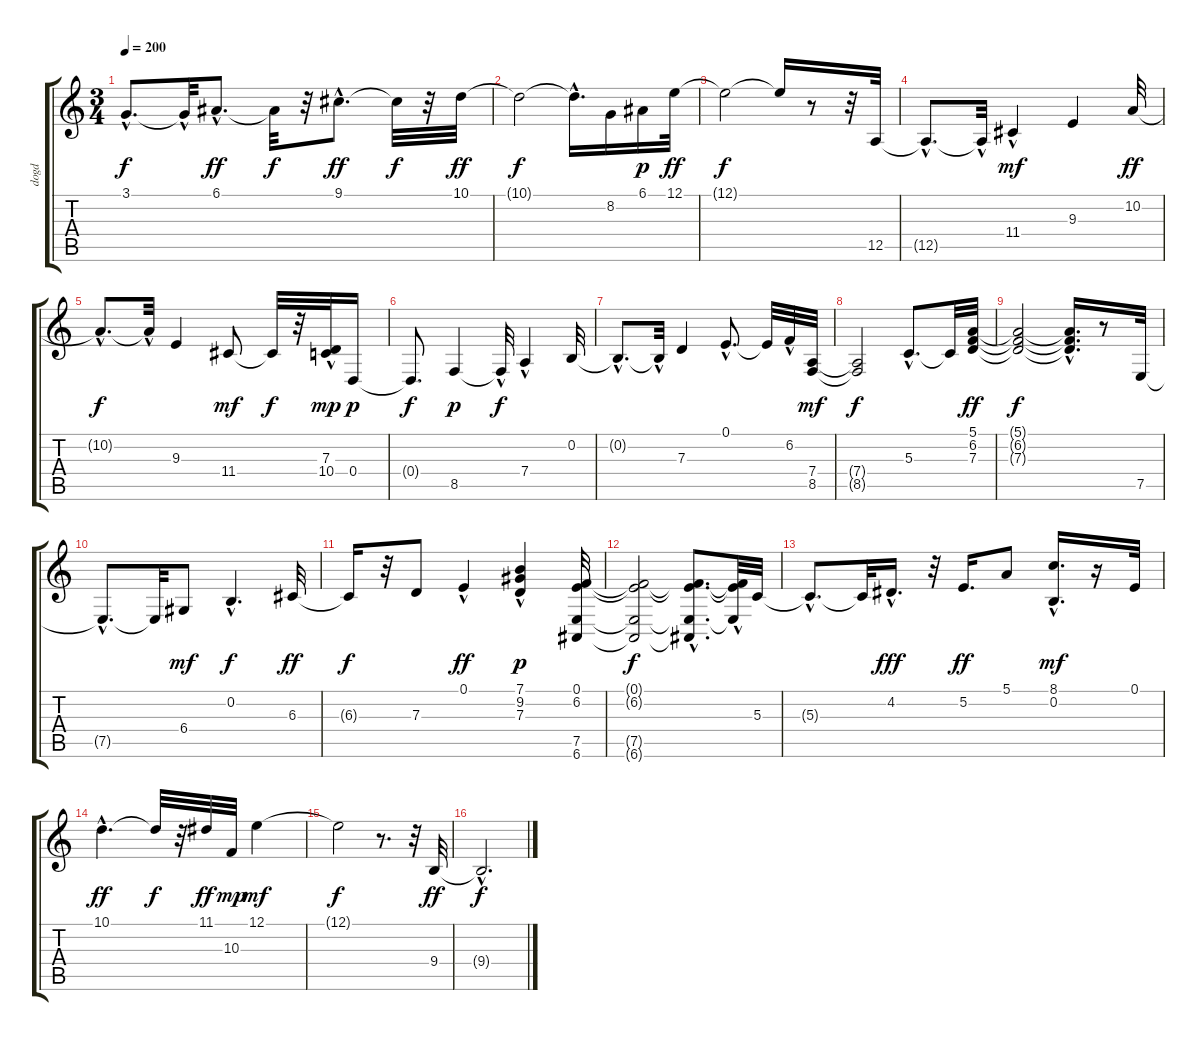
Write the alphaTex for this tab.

\track ("dogd" "dogd") {instrument acousticgrandpiano}
\staff {score tabs}
\tuning (E4 B3 G3 D3 A2 E2) {hide}
\ts (3 4)
\tempo 200
\clef g2
\ks c
3.1{hac t}.8{d dy f} 3.1{hac t}.32 6.1{hac}.8{d dy ff} 6.1{t}.32{dy f} r.32 9.1{hac}.8{d dy ff} 9.1{t}.32{dy f} r.32 10.1.32{dy ff} |
10.1{t}.2{dy f} 10.1{hac t}.16{d} 8.2.16 6.1.16{dy p} 12.1.32{dy ff} |
12.1{t}.2{dy f} 12.1{t}.16 r.8 r.32 12.5.32 |
12.5{hac t}.8{d} 12.5{hac t}.32 11.4{hac}.4{dy mf} 9.3.4 10.2.32{dy ff} |
10.2{hac t}.8{d dy f} 10.2{hac t}.32 9.3.4 11.4.8{dy mf} 11.4{t}.32{dy f} r.32 (7.3{hac} 10.4).32{dy mp} 0.4.16{dy p} |
0.4{t}.8{d dy f} 8.5.4{dy p} 8.5{hac t}.32{dy f} 7.4{hac}.4 0.2.32 |
0.2{hac t}.8{d} 0.2{hac t}.32 7.3.4 0.1{hac}.8{d} 0.1{t}.32 6.2{hac}.32 (7.4 8.5).32{dy mf} |
(7.4{t} 8.5{t}).2{dy f} 5.3{hac}.8{d} 5.3{t}.32 (5.1 6.2 7.3).32{dy ff} |
(5.1{t} 6.2{t} 7.3{t}).2{dy f} (5.1{hac t} 6.2{t} 7.3{hac t}).16{d} r.8 7.5.32 |
7.5{hac t}.8{d} 7.5{t}.32 6.4.8{dy mf} 0.2{hac}.4{d dy f} 6.3.32{dy ff} |
6.3{t}.16{dy f} r.32 7.3.8 0.1{hac}.4{dy ff} (7.1{hac} 9.2{hac} 7.3).4{dy p} (0.1 6.2 7.5 6.6).32 |
(0.1{t} 6.2{t} 7.5{t} 6.6{t}).2{dy f} (0.1{hac t} 6.2{hac t} 7.5{hac t} 6.6{hac t}).8{d} (0.1{hac t} 6.2{t} 7.5{t}).32 5.3.32 |
5.3{hac t}.8{d} 5.3{t}.32 4.2{hac}.16{d dy fff} r.32 5.2.16{d dy ff} 5.1.8 (8.1{hac} 0.2{hac}).16{d dy mf} r.16 0.1.32 |
10.1{hac}.4{d dy ff} 10.1{t}.32{dy f} r.32 11.1.32{dy ff} 10.3.32{dy mp} 12.1.4{dy mf} |
12.1{t}.2{dy f} r.8{d} r.32 9.4.32{dy ff} |
9.4{hac t}.2{d dy f}
